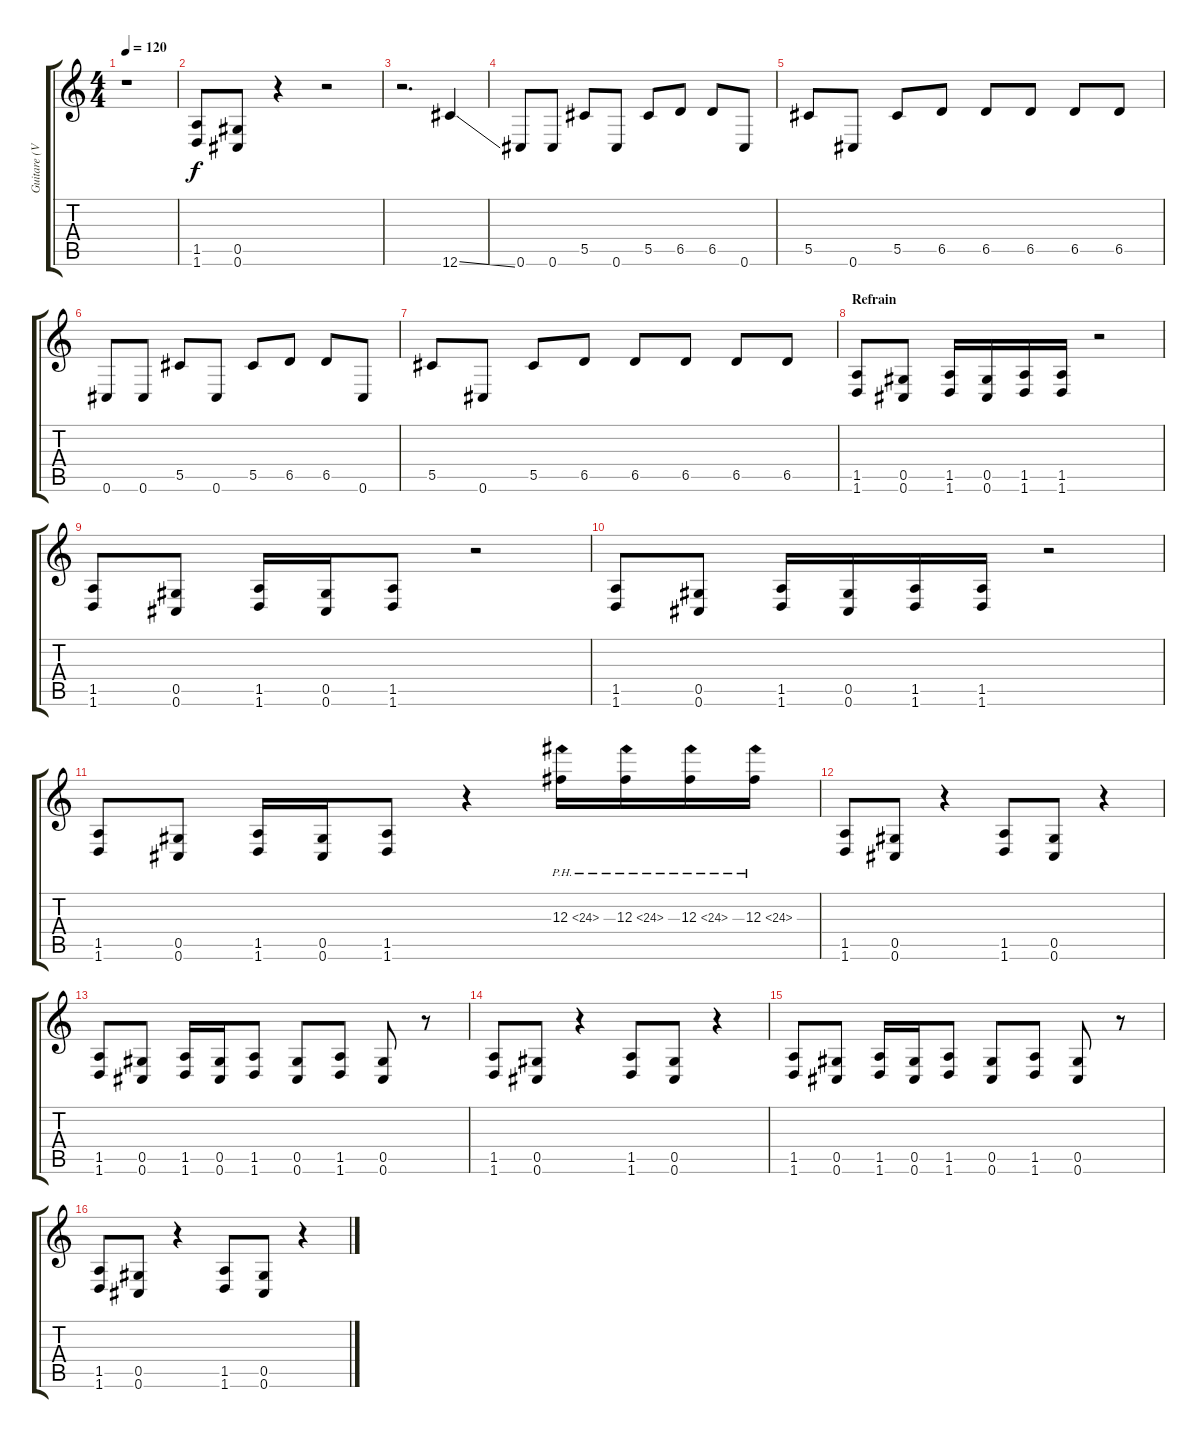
\track ("Guitare (Virus)" "Guitare (V") {instrument distortionguitar}
\staff {score tabs}
\tuning (Eb4 Bb3 Gb3 Db3 Ab2 Db2) {hide}
\ts (4 4)
\tempo 120
\clef g2
\ks c
r.1{dy f} |
(1.5 1.6).8 (0.5 0.6).8 r.4 r.2 |
r.2{d} 12.6{ss}.4 |
0.6.8 0.6.8 5.5.8 0.6.8 5.5.8 6.5.8 6.5.8 0.6.8 |
5.5.8 0.6.8 5.5.8 6.5.8 6.5.8 6.5.8 6.5.8 6.5.8 |
0.6.8 0.6.8 5.5.8 0.6.8 5.5.8 6.5.8 6.5.8 0.6.8 |
5.5.8 0.6.8 5.5.8 6.5.8 6.5.8 6.5.8 6.5.8 6.5.8 |
\section ("" "Refrain")
(1.5 1.6).8 (0.5 0.6).8 (1.5 1.6).16 (0.5 0.6).16 (1.5 1.6).16 (1.5 1.6).16 r.2 |
(1.5 1.6).8 (0.5 0.6).8 (1.5 1.6).16 (0.5 0.6).16 (1.5 1.6).8 r.2 |
(1.5 1.6).8 (0.5 0.6).8 (1.5 1.6).16 (0.5 0.6).16 (1.5 1.6).16 (1.5 1.6).16 r.2 |
(1.5 1.6).8 (0.5 0.6).8 (1.5 1.6).16 (0.5 0.6).16 (1.5 1.6).8 r.4 12.3{ph 12}.16 12.3{ph 12}.16 12.3{ph 12}.16 12.3{ph 12}.16 |
(1.5 1.6).8 (0.5 0.6).8 r.4 (1.5 1.6).8 (0.5 0.6).8 r.4 |
(1.5 1.6).8 (0.5 0.6).8 (1.5 1.6).16 (0.5 0.6).16 (1.5 1.6).8 (0.5 0.6).8 (1.5 1.6).8 (0.5 0.6).8 r.8 |
(1.5 1.6).8 (0.5 0.6).8 r.4 (1.5 1.6).8 (0.5 0.6).8 r.4 |
(1.5 1.6).8 (0.5 0.6).8 (1.5 1.6).16 (0.5 0.6).16 (1.5 1.6).8 (0.5 0.6).8 (1.5 1.6).8 (0.5 0.6).8 r.8 |
(1.5 1.6).8 (0.5 0.6).8 r.4 (1.5 1.6).8 (0.5 0.6).8 r.4
